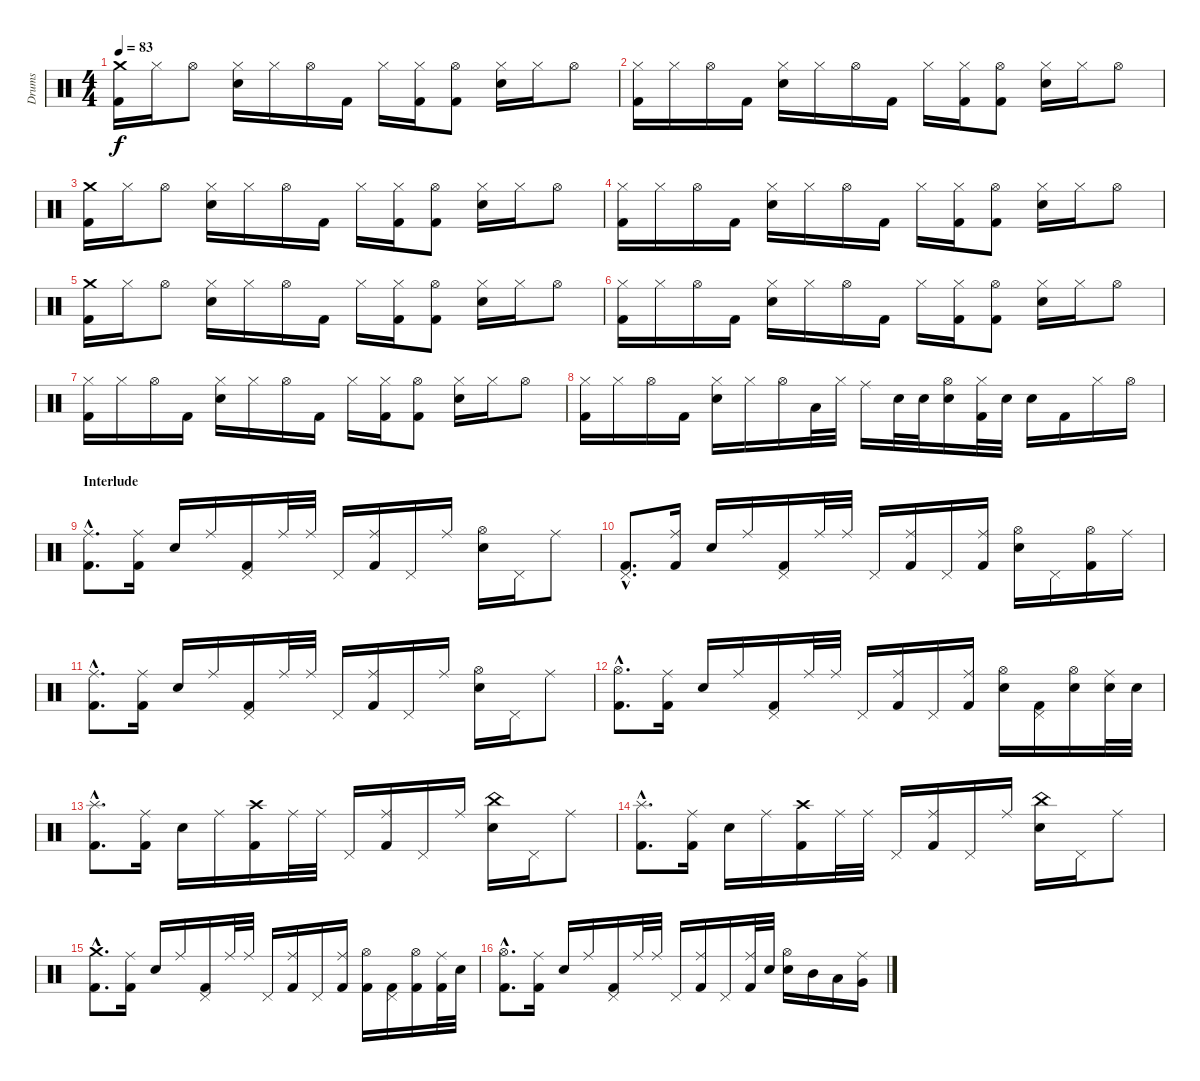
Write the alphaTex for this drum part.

\track ("Drums" "Drums") {instrument percussion}
\staff {score}
\articulation defaults
\ts (4 4)
\tempo 83
\clef neutral
\ks c
("Crash medium (hit)" "Kick (hit) 2").16{dy f} "Hi-Hat (closed)".16 "Hi-Hat (open)".8 ("Hi-Hat (closed)" "Snare (hit) 2").16 "Hi-Hat (closed)".16 "Hi-Hat (open)".16 "Kick (hit) 2".16 "Hi-Hat (closed)".16 ("Hi-Hat (closed)" "Kick (hit) 2").16 ("Hi-Hat (open)" "Kick (hit) 2").8 ("Hi-Hat (closed)" "Snare (hit) 2").16 "Hi-Hat (closed)".16 "Hi-Hat (open)".8 |
("Hi-Hat (closed)" "Kick (hit) 2").16 "Hi-Hat (closed)".16 "Hi-Hat (open)".16 "Kick (hit) 2".16 ("Hi-Hat (closed)" "Snare (hit) 2").16 "Hi-Hat (closed)".16 "Hi-Hat (open)".16 "Kick (hit) 2".16 "Hi-Hat (closed)".16 ("Hi-Hat (closed)" "Kick (hit) 2").16 ("Hi-Hat (open)" "Kick (hit) 2").8 ("Hi-Hat (closed)" "Snare (hit) 2").16 "Hi-Hat (closed)".16 "Hi-Hat (open)".8 |
("Crash medium (hit)" "Kick (hit) 2").16 "Hi-Hat (closed)".16 "Hi-Hat (open)".8 ("Hi-Hat (closed)" "Snare (hit) 2").16 "Hi-Hat (closed)".16 "Hi-Hat (open)".16 "Kick (hit) 2".16 "Hi-Hat (closed)".16 ("Hi-Hat (closed)" "Kick (hit) 2").16 ("Hi-Hat (open)" "Kick (hit) 2").8 ("Hi-Hat (closed)" "Snare (hit) 2").16 "Hi-Hat (closed)".16 "Hi-Hat (open)".8 |
("Hi-Hat (closed)" "Kick (hit) 2").16 "Hi-Hat (closed)".16 "Hi-Hat (open)".16 "Kick (hit) 2".16 ("Hi-Hat (closed)" "Snare (hit) 2").16 "Hi-Hat (closed)".16 "Hi-Hat (open)".16 "Kick (hit) 2".16 "Hi-Hat (closed)".16 ("Hi-Hat (closed)" "Kick (hit) 2").16 ("Hi-Hat (open)" "Kick (hit) 2").8 ("Hi-Hat (closed)" "Snare (hit) 2").16 "Hi-Hat (closed)".16 "Hi-Hat (open)".8 |
("Crash medium (hit)" "Kick (hit) 2").16 "Hi-Hat (closed)".16 "Hi-Hat (open)".8 ("Hi-Hat (closed)" "Snare (hit) 2").16 "Hi-Hat (closed)".16 "Hi-Hat (open)".16 "Kick (hit) 2".16 "Hi-Hat (closed)".16 ("Hi-Hat (closed)" "Kick (hit) 2").16 ("Hi-Hat (open)" "Kick (hit) 2").8 ("Hi-Hat (closed)" "Snare (hit) 2").16 "Hi-Hat (closed)".16 "Hi-Hat (open)".8 |
("Hi-Hat (closed)" "Kick (hit) 2").16 "Hi-Hat (closed)".16 "Hi-Hat (open)".16 "Kick (hit) 2".16 ("Hi-Hat (closed)" "Snare (hit) 2").16 "Hi-Hat (closed)".16 "Hi-Hat (open)".16 "Kick (hit) 2".16 "Hi-Hat (closed)".16 ("Hi-Hat (closed)" "Kick (hit) 2").16 ("Hi-Hat (open)" "Kick (hit) 2").8 ("Hi-Hat (closed)" "Snare (hit) 2").16 "Hi-Hat (closed)".16 "Hi-Hat (open)".8 |
("Hi-Hat (closed)" "Kick (hit) 2").16 "Hi-Hat (closed)".16 "Hi-Hat (open)".16 "Kick (hit) 2".16 ("Hi-Hat (closed)" "Snare (hit) 2").16 "Hi-Hat (closed)".16 "Hi-Hat (open)".16 "Kick (hit) 2".16 "Hi-Hat (closed)".16 ("Hi-Hat (closed)" "Kick (hit) 2").16 ("Hi-Hat (open)" "Kick (hit) 2").8 ("Hi-Hat (closed)" "Snare (hit) 2").16 "Hi-Hat (closed)".16 "Hi-Hat (open)".8 |
("Hi-Hat (closed)" "Kick (hit) 2").16 "Hi-Hat (closed)".16 "Hi-Hat (open)".16 "Kick (hit) 2".16 ("Hi-Hat (closed)" "Snare (hit) 2").16 "Hi-Hat (closed)".16 "Hi-Hat (open)".16 "Low Tom (hit)".32 "Hi-Hat (closed)".32 "Ride (middle)".16 "Snare (hit) 2".32 "Snare (hit) 2".32 ("Hi-Hat (open)" "Snare (hit) 2").16 ("Hi-Hat (closed)" "Kick (hit) 2").32 "Snare (hit) 2".32 "Snare (hit) 2".16 "Kick (hit) 2".16 "Hi-Hat (closed)".16 "Hi-Hat (open)".16 |
\section ("" "Interlude")
("Ride (middle)"{hac} "Kick (hit) 2"{hac}).8{d} ("Ride (middle)" "Kick (hit) 2").16 "Snare (hit) 2".16 "Ride (middle)".16 ("Pedal Hi-Hat (hit)" "Kick (hit) 2").16 "Ride (middle)".32 "Ride (middle)".32 "Pedal Hi-Hat (hit)".16 ("Ride (middle)" "Kick (hit) 2").16 "Pedal Hi-Hat (hit)".16 "Ride (middle)".16 ("Hi-Hat (open)" "Snare (hit) 2").16 "Pedal Hi-Hat (hit)".16 "Ride (middle)".8 |
("Pedal Hi-Hat (hit)"{hac} "Kick (hit) 2"{hac}).8{d} ("Ride (middle)" "Kick (hit) 2").16 "Snare (hit) 2".16 "Ride (middle)".16 ("Pedal Hi-Hat (hit)" "Kick (hit) 2").16 "Ride (middle)".32 "Ride (middle)".32 "Pedal Hi-Hat (hit)".16 ("Ride (middle)" "Kick (hit) 2").16 "Pedal Hi-Hat (hit)".16 ("Ride (middle)" "Kick (hit) 2").16 ("Hi-Hat (open)" "Snare (hit) 2").16 "Pedal Hi-Hat (hit)".16 ("Hi-Hat (open)" "Kick (hit) 2").16 "Ride (middle)".16 |
("Ride (middle)"{hac} "Kick (hit) 2"{hac}).8{d} ("Ride (middle)" "Kick (hit) 2").16 "Snare (hit) 2".16 "Ride (middle)".16 ("Pedal Hi-Hat (hit)" "Kick (hit) 2").16 "Ride (middle)".32 "Ride (middle)".32 "Pedal Hi-Hat (hit)".16 ("Ride (middle)" "Kick (hit) 2").16 "Pedal Hi-Hat (hit)".16 "Ride (middle)".16 ("Hi-Hat (open)" "Snare (hit) 2").16 "Pedal Hi-Hat (hit)".16 "Ride (middle)".8 |
("Hi-Hat (open)"{hac} "Kick (hit) 2"{hac}).8{d} ("Ride (middle)" "Kick (hit) 2").16 "Snare (hit) 2".16 "Ride (middle)".16 ("Pedal Hi-Hat (hit)" "Kick (hit) 2").16 "Ride (middle)".32 "Ride (middle)".32 "Pedal Hi-Hat (hit)".16 ("Ride (middle)" "Kick (hit) 2").16 "Pedal Hi-Hat (hit)".16 ("Ride (middle)" "Kick (hit) 2").16 ("Hi-Hat (open)" "Snare (hit) 2").16 ("Pedal Hi-Hat (hit)" "Kick (hit) 2").16 ("Hi-Hat (open)" "Snare (hit) 2").16 ("Ride (middle)" "Snare (hit) 2").32 "Snare (hit) 2".32 |
("Splash (hit)"{hac} "Kick (hit) 2"{hac}).8{d} ("Ride (middle)" "Kick (hit) 2").16 "Snare (hit) 2".16 "Ride (middle)".16 ("Crash high (hit)" "Kick (hit) 2").16 "Ride (middle)".32 "Ride (middle)".32 "Pedal Hi-Hat (hit)".16 ("Ride (middle)" "Kick (hit) 2").16 "Pedal Hi-Hat (hit)".16 "Ride (middle)".16 ("China (hit)" "Snare (hit) 2").16 "Pedal Hi-Hat (hit)".16 "Ride (middle)".8 |
("Splash (hit)"{hac} "Kick (hit) 2"{hac}).8{d} ("Ride (middle)" "Kick (hit) 2").16 "Snare (hit) 2".16 "Ride (middle)".16 ("Crash high (hit)" "Kick (hit) 2").16 "Ride (middle)".32 "Ride (middle)".32 "Pedal Hi-Hat (hit)".16 ("Ride (middle)" "Kick (hit) 2").16 "Pedal Hi-Hat (hit)".16 "Ride (middle)".16 ("China (hit)" "Snare (hit) 2").16 "Pedal Hi-Hat (hit)".16 "Ride (middle)".8 |
("Crash medium (hit)"{hac} "Kick (hit) 2"{hac}).8{d} ("Ride (middle)" "Kick (hit) 2").16 "Snare (hit) 2".16 "Ride (middle)".16 ("Pedal Hi-Hat (hit)" "Kick (hit) 2").16 "Ride (middle)".32 "Ride (middle)".32 "Pedal Hi-Hat (hit)".16 ("Ride (middle)" "Kick (hit) 2").16 "Pedal Hi-Hat (hit)".16 ("Ride (middle)" "Kick (hit) 2").16 ("Hi-Hat (open)" "Kick (hit) 2").16 ("Pedal Hi-Hat (hit)" "Kick (hit) 2").16 ("Hi-Hat (open)" "Kick (hit) 2").16 ("Ride (middle)" "Kick (hit) 2").32 "Snare (hit) 2".32 |
("Hi-Hat (open)"{hac} "Kick (hit) 2"{hac}).8{d} ("Ride (middle)" "Kick (hit) 2").16 "Snare (hit) 2".16 "Ride (middle)".16 ("Pedal Hi-Hat (hit)" "Kick (hit) 2").16 "Ride (middle)".32 "Ride (middle)".32 "Pedal Hi-Hat (hit)".16 ("Ride (middle)" "Kick (hit) 2").16 "Pedal Hi-Hat (hit)".16 ("Ride (middle)" "Kick (hit) 2").32 "Snare (hit) 2".32 ("Hi-Hat (open)" "Snare (hit) 2").16 "Mid Tom (hit)".16 "Low Tom (hit)".16 ("Ride (middle)" "Very Low Tom (hit)").16
